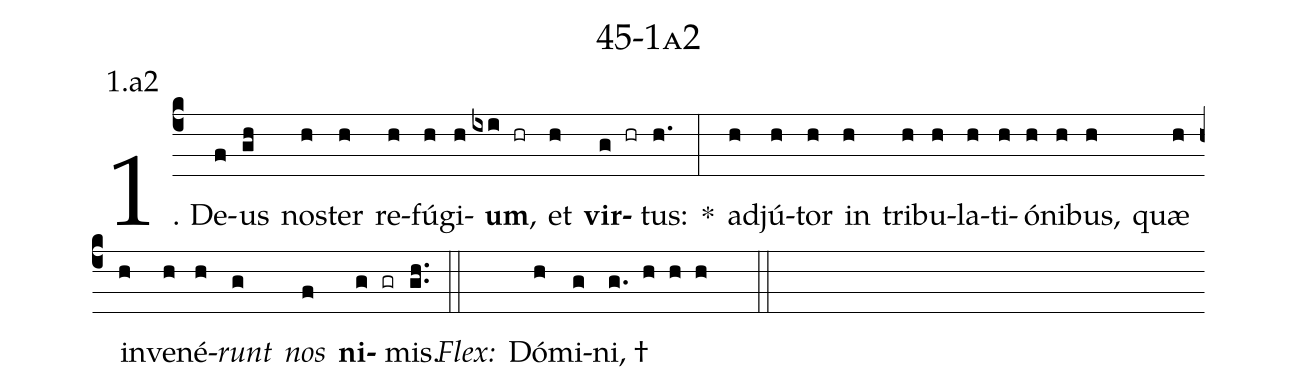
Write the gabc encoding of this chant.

name: 45-1a2;
annotation: 1.a2;
%%
(c4)1. De(f)us(gh) nos(h)ter(h) re(h)fú(h)gi(h)<b>um</b>,(ixi hr) et(h) <b>vir</b>(g hr)tus:(h.) *(:) ad(h)jú(h)tor(h) in(h) tri(h)bu(h)la(h)ti(h)ó(h)ni(h)bus,(h) quæ(h) in(h)ve(h)né(h)<i>runt</i>(g) <i>nos</i>(f) <b>ni</b>(g gr)mis.(gh..) (::)
<i>Flex:</i>()  Dó(h)mi(g)ni, †(g. h h h  ::)
